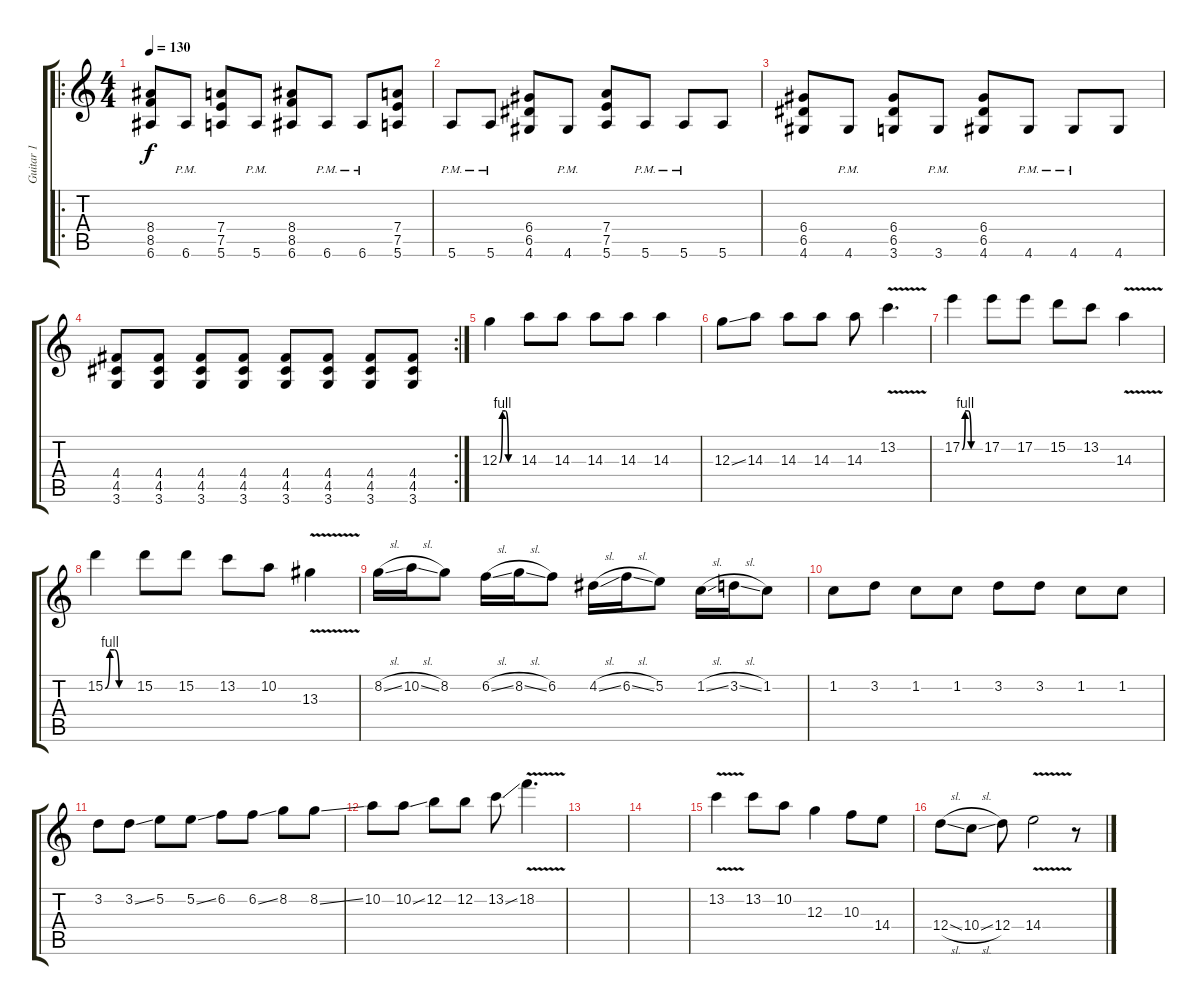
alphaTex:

\track ("Guitar 1" "Guitar 1") {instrument distortionguitar}
\staff {score tabs}
\tuning (E4 B3 G3 D3 A2 E2) {hide}
\ro
\ts (4 4)
\tempo 130
\clef g2
\ks c
(8.4 8.5 6.6).8{dy f} 6.6{pm}.8 (7.4 7.5 5.6).8 5.6{pm}.8 (8.4 8.5 6.6).8 6.6{pm}.8 6.6{pm}.8 (7.4 7.5 5.6).8 |
5.6{pm}.8 5.6{pm}.8 (6.4 6.5 4.6).8 4.6{pm}.8 (7.4 7.5 5.6).8 5.6{pm}.8 5.6{pm}.8 5.6.8 |
(6.4 6.5 4.6).8 4.6{pm}.8 (6.4 6.5 3.6).8 3.6{pm}.8 (6.4 6.5 4.6).8 4.6{pm}.8 4.6{pm}.8 4.6.8 |
\rc 2
(4.4 4.5 3.6).8 (4.4 4.5 3.6).8 (4.4 4.5 3.6).8 (4.4 4.5 3.6).8 (4.4 4.5 3.6).8 (4.4 4.5 3.6).8 (4.4 4.5 3.6).8 (4.4 4.5 3.6).8 |
12.3{be (custom 0 0 10 4 20 4 30 0 60 0)}.4 14.3.8 14.3.8 14.3.8 14.3.8 14.3.4 |
12.3{ss}.8 14.3.8 14.3.8 14.3.8 14.3.8 13.2{v}.4{d} |
17.2{be (custom 0 0 10 4 20 4 30 0 60 0)}.4 17.2.8 17.2.8 15.2.8 13.2.8 14.3{v}.4 |
15.2{be (custom 0 0 10 4 20 4 30 0 60 0)}.4 15.2.8 15.2.8 13.2.8 10.2.8 13.3{v}.4 |
8.2{sl}.16 10.2{sl}.16 8.2.8 6.2{sl}.16 8.2{sl}.16 6.2.8 4.2{sl}.16 6.2{sl}.16 5.2.8 1.2{sl}.16 3.2{sl}.16 1.2.8 |
1.2.8 3.2.8 1.2.8 1.2.8 3.2.8 3.2.8 1.2.8 1.2.8 |
3.2.8 3.2{ss}.8 5.2.8 5.2{ss}.8 6.2.8 6.2{ss}.8 8.2.8 8.2{ss}.8 |
10.2.8 10.2{ss}.8 12.2.8 12.2.8 13.2{ss}.8 18.2{v}.4{d} |
|
|
13.2{v}.4 13.2.8 10.2.8 12.3.4 10.3.8 14.4.8 |
12.4{sl}.8 10.4{sl}.8 12.4.8 14.4{v}.2 r.8
